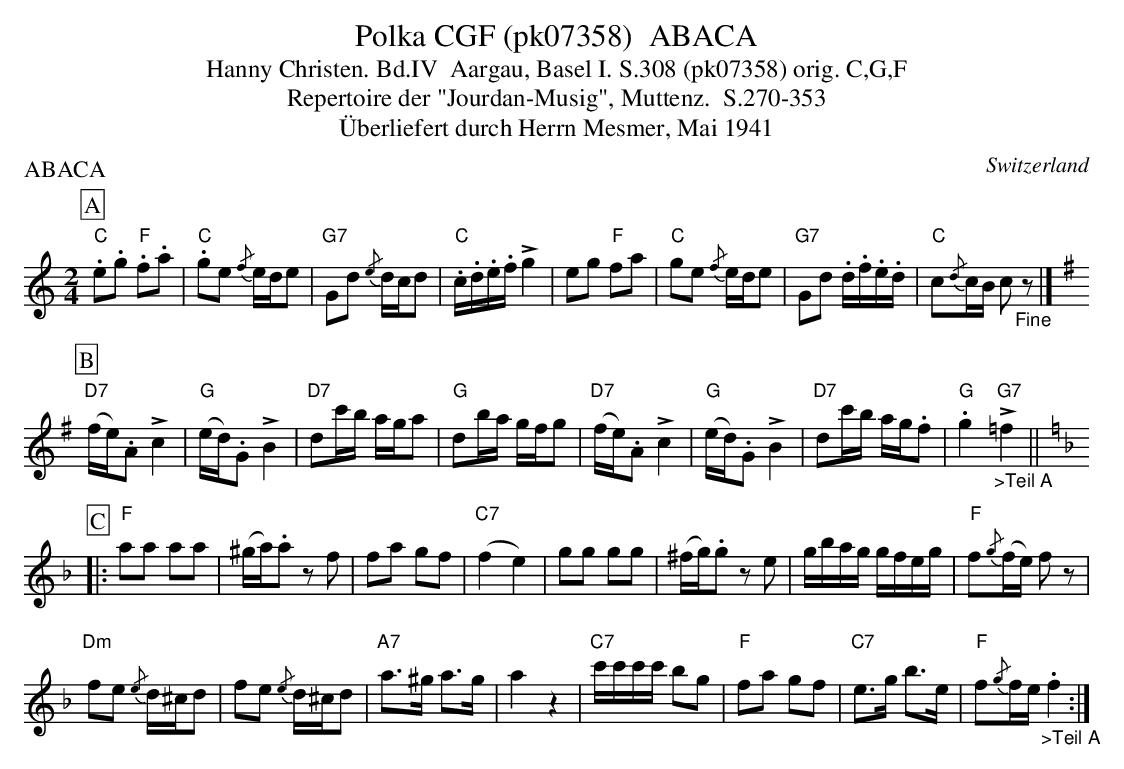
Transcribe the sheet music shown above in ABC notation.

X:1
T:Polka CGF (pk07358)  ABACA
T:Hanny Christen. Bd.IV  Aargau, Basel I. S.308 (pk07358) orig. C,G,F
T: Repertoire der "Jourdan-Musig", Muttenz.  S.270-353
T:Überliefert durch Herrn Mesmer, Mai 1941
P:ABACA
M:2/4
L:1/16
O:Switzerland
K:C major
[P:A] "C".e2.g2 "F".f2.a2 | "C".g2e2 {/f}ede2 | "G7"G2d2 {/e}dcd2 | "C".c.d.e.f !>!g4 | e2g2 "F"f2a2 | "C"g2e2 {/f}ede2 | "G7"G2d2 .d.f.e.d | "C"c2{/d}cB c2"_Fine"z2 |] [K:G]
[P:B] ("D7"fe).A2!>!c4 | ("G"ed).G2!>!B4 | "D7"d2c'b aga2 | "G"d2ba gfg2 | ("D7"fe).A2!>!c4 | ("G"ed).G2!>!B4 | "D7"d2c'b ag.f2 | "G".g4!>!"_>Teil A""G7"=f4 || [K:F]
[P:C] |: "F"a2a2 a2a2 | (^ga).a2 z2f2 | f2a2 g2f2 | ("C7"f4e4) | g2g2 g2g2 | (^fg).g2 z2e2 | gbag gfeg | "F"f2{/g}(fe) f2z2 |
"Dm"f2e2 {/e}d^cd2 | f2e2 {/e}d^cd2 | "A7"a3^g a3g | a4z4 | "C7"c'c'c'c' b2g2 | "F"f2a2 g2f2 | "C7"e3g b3e | "F"f2{/g}fe "_>Teil A".f4 :|
